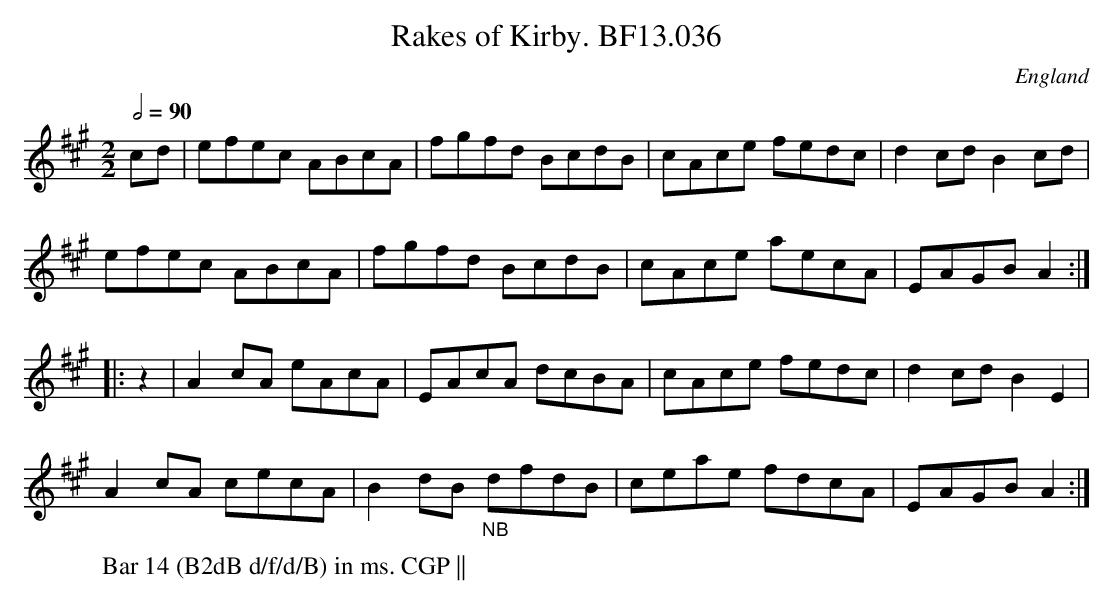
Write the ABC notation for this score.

X:1
T:Rakes of Kirby. BF13.036
L:1/8
M:2/2
O:England
Q:1/2=90
K:A major
cd|efec ABcA|fgfd BcdB|cAce fedc|d2cdB2cd|!
efec ABcA|fgfd BcdB|cAce aecA|EAGBA2:|!
|:z2|A2cA eAcA|EAcA dcBA|cAce fedc|d2cdB2E2|!
A2cA cecA|B2dB "_NB"dfdB|ceae fdcA|EAGBA2:|
W:Bar 14 (B2dB d/f/d/B) in ms. CGP ||
